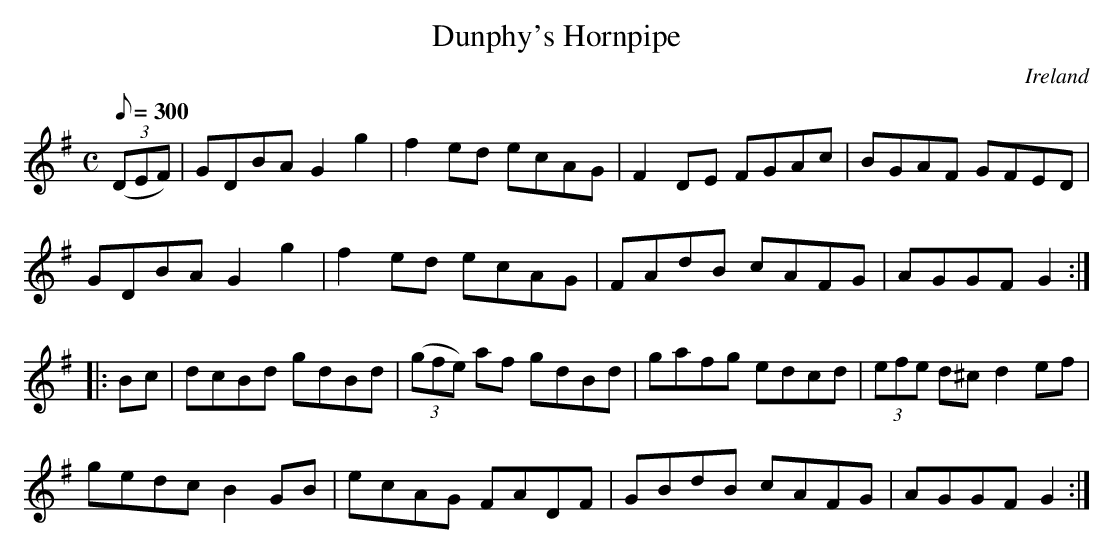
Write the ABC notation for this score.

X:1
T:Dunphy's Hornpipe
O:Ireland
L:1/8
Q:300
M:C
K:G
(3(DEF)|GDBA G2 g2|f2 ed ecAG|F2 DE FGAc|BGAF GFED|
GDBA G2 g2|f2 ed ecAG|FAdB cAFG|AGGF G2:|
|:Bc|dcBd gdBd|(3(gfe) af gdBd|gafg edcd|(3efe d^c d2 ef|
gedc B2 GB|ecAG FADF|GBdB cAFG|AGGF G2:|
